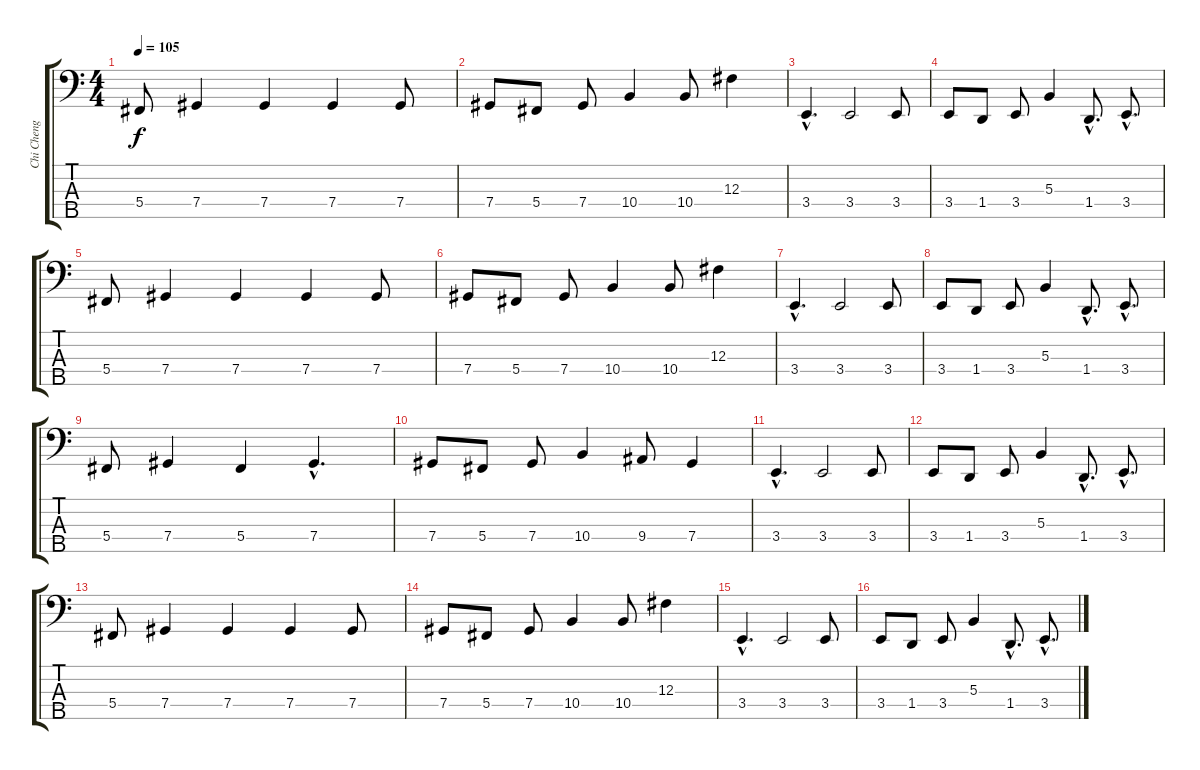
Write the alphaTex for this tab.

\track ("Chi Cheng" "Chi Cheng") {instrument electricbassfinger}
\staff {score tabs}
\tuning (E2 B1 Gb1 Db1 Ab0) {hide}
\ts (4 4)
\tempo 105
\clef f4
\ks c
5.4.8{dy f} 7.4.4 7.4.4 7.4.4 7.4.8 |
7.4.8 5.4.8 7.4.8 10.4.4 10.4.8 12.3.4 |
3.4{hac}.4{d} 3.4.2 3.4.8 |
3.4.8 1.4.8 3.4.8 5.3.4 1.4{hac}.8{d} 3.4{hac}.8{d} |
5.4.8 7.4.4 7.4.4 7.4.4 7.4.8 |
7.4.8 5.4.8 7.4.8 10.4.4 10.4.8 12.3.4 |
3.4{hac}.4{d} 3.4.2 3.4.8 |
3.4.8 1.4.8 3.4.8 5.3.4 1.4{hac}.8{d} 3.4{hac}.8{d} |
5.4.8 7.4.4 5.4.4 7.4{hac}.4{d} |
7.4.8 5.4.8 7.4.8 10.4.4 9.4.8 7.4.4 |
3.4{hac}.4{d} 3.4.2 3.4.8 |
3.4.8 1.4.8 3.4.8 5.3.4 1.4{hac}.8{d} 3.4{hac}.8{d} |
5.4.8 7.4.4 7.4.4 7.4.4 7.4.8 |
7.4.8 5.4.8 7.4.8 10.4.4 10.4.8 12.3.4 |
3.4{hac}.4{d} 3.4.2 3.4.8 |
3.4.8 1.4.8 3.4.8 5.3.4 1.4{hac}.8{d} 3.4{hac}.8{d}
